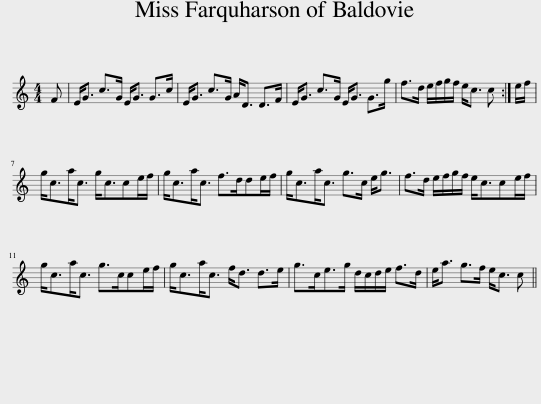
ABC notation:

X:1
L:1/8
M:4/4
I:linebreak $
K:C
V:1 treble
V:1
 F | E<G c>G E<G G>c | E<G c>G A<D D>F | E<G c>G E<G G>g | f>d e/f/g/f/ e<c c :| %5
 e/f/ |$ g<ca<c g<cce/f/ | g<ca<c f>dde/f/ | g<ca<c g>c e<g | f>d e/f/g/f/ e<cce/f/ |$ %10
 g<ca<c g>cce/f/ | g<ca<c f<d d>e | g>ce>g d/c/d/e/ f>d | e<a g>f e<c c || %14
